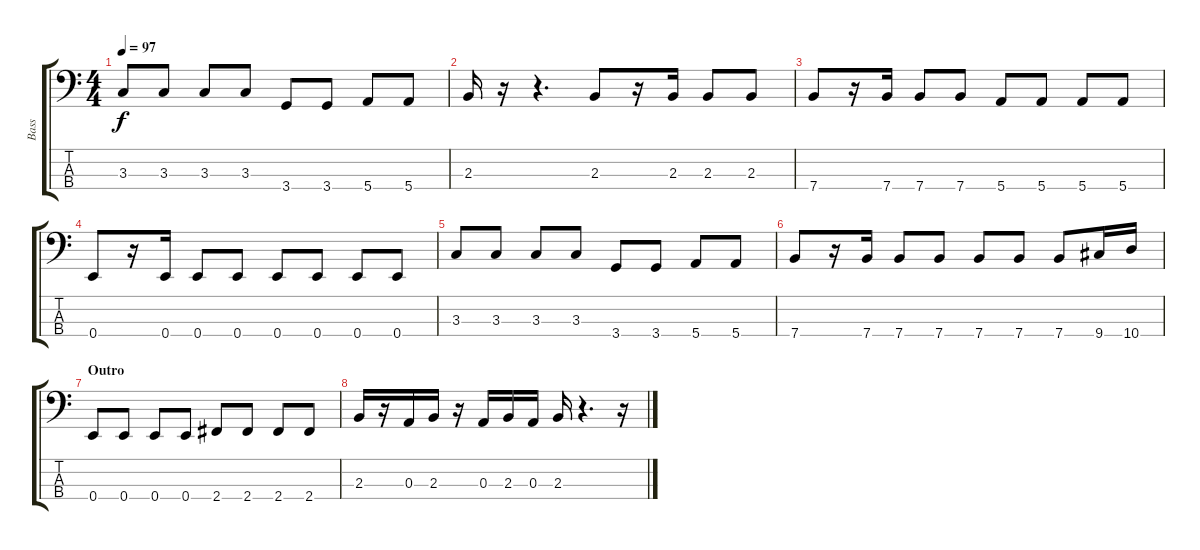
\track ("Bass" "Bass") {instrument electricbassfinger}
\staff {score tabs}
\tuning (G2 D2 A1 E1) {hide}
\ts (4 4)
\tempo 97
\clef f4
\ks c
3.3.8{dy f} 3.3.8 3.3.8 3.3.8 3.4.8 3.4.8 5.4.8 5.4.8 |
2.3.16 r.16 r.4{d} 2.3.8 r.16 2.3.16 2.3.8 2.3.8 |
7.4.8 r.16 7.4.16 7.4.8 7.4.8 5.4.8 5.4.8 5.4.8 5.4.8 |
0.4.8 r.16 0.4.16 0.4.8 0.4.8 0.4.8 0.4.8 0.4.8 0.4.8 |
3.3.8 3.3.8 3.3.8 3.3.8 3.4.8 3.4.8 5.4.8 5.4.8 |
7.4.8 r.16 7.4.16 7.4.8 7.4.8 7.4.8 7.4.8 7.4.8 9.4.16 10.4.16 |
\section ("" "Outro")
0.4.8 0.4.8 0.4.8 0.4.8 2.4.8 2.4.8 2.4.8 2.4.8 |
2.3.16 r.16 0.3.16 2.3.16 r.16 0.3.16 2.3.16 0.3.16 2.3.16 r.4{d} r.16
